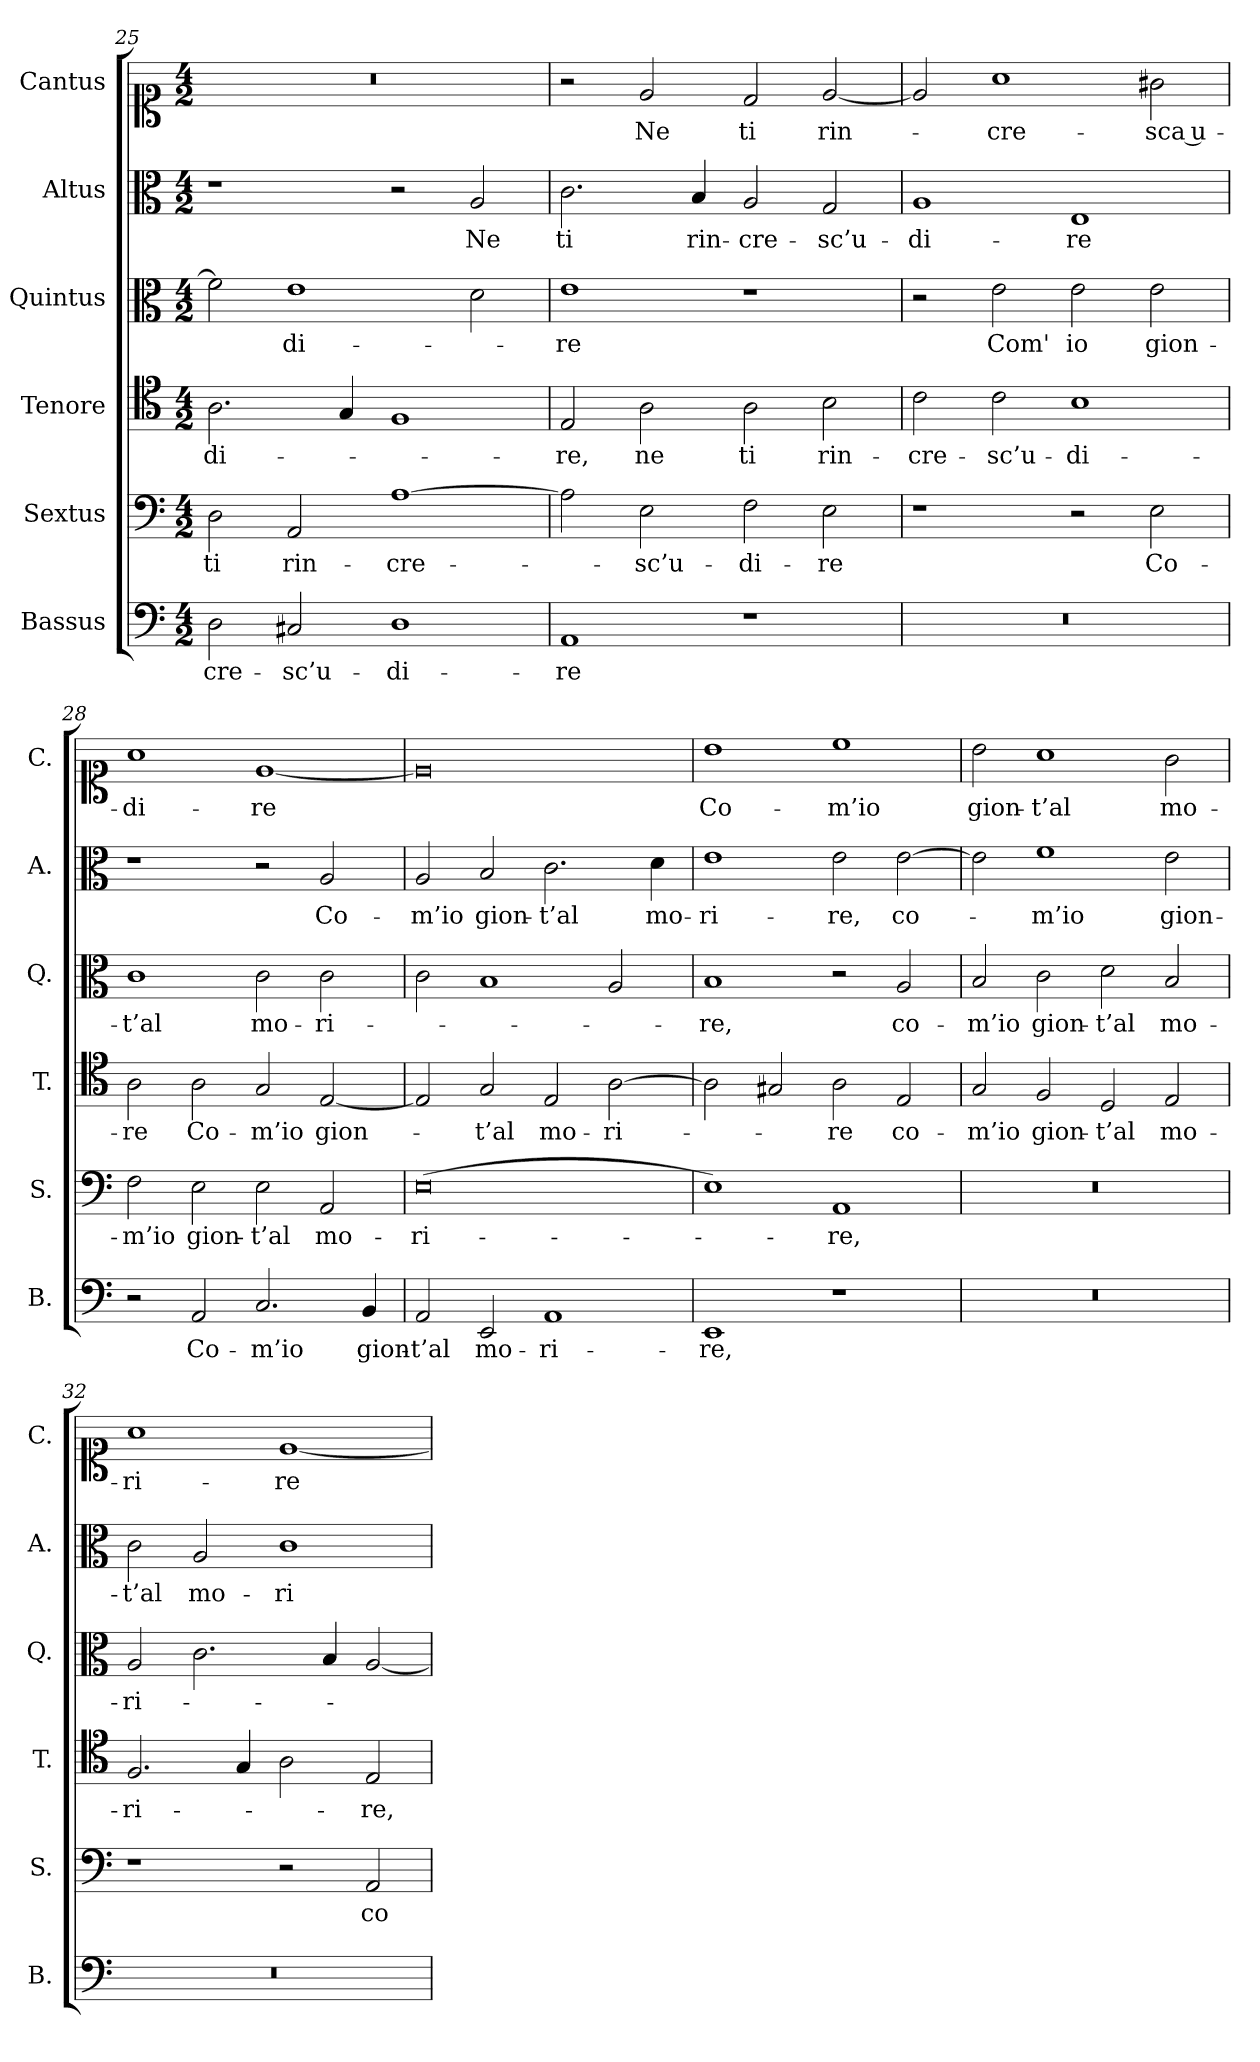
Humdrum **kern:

**kern	**text	**kern	**text	**kern	**text	**kern	**text	**kern	**text	**kern	**text
*part6	*part6	*part5	*part5	*part4	*part4	*part3	*part3	*part2	*part2	*part1	*part1
*staff6	*staff6	*staff5	*staff5	*staff4	*staff4	*staff3	*staff3	*staff2	*staff2	*staff1	*staff1
*I"Bassus	*	*I"Sextus	*	*I"Tenore	*	*I"Quintus	*	*I"Altus	*	*I"Cantus	*
*I'B.	*	*I'S.	*	*I'T.	*	*I'Q.	*	*I'A.	*	*I'C.	*
*clefF4	*	*clefF4	*	*clefC4	*	*clefC3	*	*clefC3	*	*clefC1	*
*k[]	*	*k[]	*	*k[]	*	*k[]	*	*k[]	*	*k[]	*
*M4/2	*	*M4/2	*	*M4/2	*	*M4/2	*	*M4/2	*	*M4/2	*
=25	=25	=25	=25	=25	=25	=25	=25	=25	=25	=25	=25
2D\	-cre-	2D\	ti	2.A\	-di-	2f\]	.	1r	.	0r	.
2C#i/	-sc’u-	2AA/	rin-	.	.	1e	-di-	.	.	.	.
.	.	.	.	4G/	.	.	.	.	.	.	.
1D	-di-	[1A	-cre-	1F	.	.	.	2r	.	.	.
.	.	.	.	.	.	2d\	.	2A/	Ne	.	.
!!LO:PB:g=z
=26	=26	=26	=26	=26	=26	=26	=26	=26	=26	=26	=26
1AA	-re	2A\]	.	2E/	-re,	1e	-re	2.c\	ti	2r	.
.	.	2E\	-sc’u-	2A\	ne	.	.	.	.	2e/	Ne
.	.	.	.	.	.	.	.	4B/	rin-	.	.
1r	.	2F\	-di-	2A\	ti	1r	.	2A/	-cre-	2d/	ti
.	.	2E\	-re	2B\	rin-	.	.	2G/	-sc’u-	[2e/	rin-
=27	=27	=27	=27	=27	=27	=27	=27	=27	=27	=27	=27
0r	.	1r	.	2c\	cre-	2r	.	1A	-di-	2e/]	.
.	.	.	.	2c\	-sc’u-	2e\	Com'	.	.	1a	-cre-
.	.	2r	.	1B	-di-	2e\	io	1E	-re	.	.
.	.	2E\	Co-	.	.	2e\	gion-	.	.	2g#X\	-sca u-
=28	=28	=28	=28	=28	=28	=28	=28	=28	=28	=28	=28
2r	.	2F\	-m’io	2A\	-re	1c	-t’al	1r	.	1a	-di-
2AA/	Co-	2E\	gion-	2A\	Co-	.	.	.	.	.	.
2.C/	-m’io	2E\	-t’al	2G/	-m’io	2c\	mo-	2r	.	[1e	-re
.	.	2AA/	mo-	[2E/	gion-	2c\	-ri-	2A/	Co-	.	.
4BB/	gion-	.	.	.	.	.	.	.	.	.	.
=29	=29	=29	=29	=29	=29	=29	=29	=29	=29	=29	=29
2AA/	-t’al	(>0E	-ri-	2E/]	.	2c\	.	2A/	-m’io	0e]	.
2EE/	mo-	.	.	2G/	t’al	1B	.	2B/	gion-	.	.
1AA	-ri-	.	.	2E/	mo-	.	.	2.c\	-t’al	.	.
.	.	.	.	[2A\	-ri-	2A/	.	.	.	.	.
.	.	.	.	.	.	.	.	4d\	mo-	.	.
!!LO:LB:g=z
=30	=30	=30	=30	=30	=30	=30	=30	=30	=30	=30	=30
1EE	-re,	1E)	.	2A\]	.	1B	-re,	1e	-ri-	1b	Co-
.	.	.	.	2G#X/	.	.	.	.	.	.	.
1r	.	1AA	-re,	2A\	-re	2r	.	2e\	-re,	1cc	-m’io
.	.	.	.	2E/	co-	2A/	co-	[2e\	co-	.	.
=31	=31	=31	=31	=31	=31	=31	=31	=31	=31	=31	=31
0r	.	0r	.	2G/	-m’io	2B/	-m’io	2e\]	.	2b\	gion-
.	.	.	.	2F/	gion-	2c\	gion-	1f	-m’io	1a	-t’al
.	.	.	.	2D/	-t’al	2d\	-t’al	.	.	.	.
.	.	.	.	2E/	mo-	2B/	mo-	2e\	gion-	2g\	mo-
=32	=32	=32	=32	=32	=32	=32	=32	=32	=32	=32	=32
0r	.	1r	.	2.F/	-ri-	2A/	-ri-	2c\	-t’al	1a	-ri-
.	.	.	.	.	.	2.c\	.	2A/	mo-	.	.
.	.	.	.	4G/	.	.	.	.	.	.	.
.	.	2r	.	2A\	.	.	.	1c	-ri-	[1e	-re
.	.	.	.	.	.	4B/	.	.	.	.	.
.	.	2AA/	co-	2E/	-re,	[2A/	.	.	.	.	.
=	=	=	=	=	=	=	=	=	=	=	=
*-	*-	*-	*-	*-	*-	*-	*-	*-	*-	*-	*-
